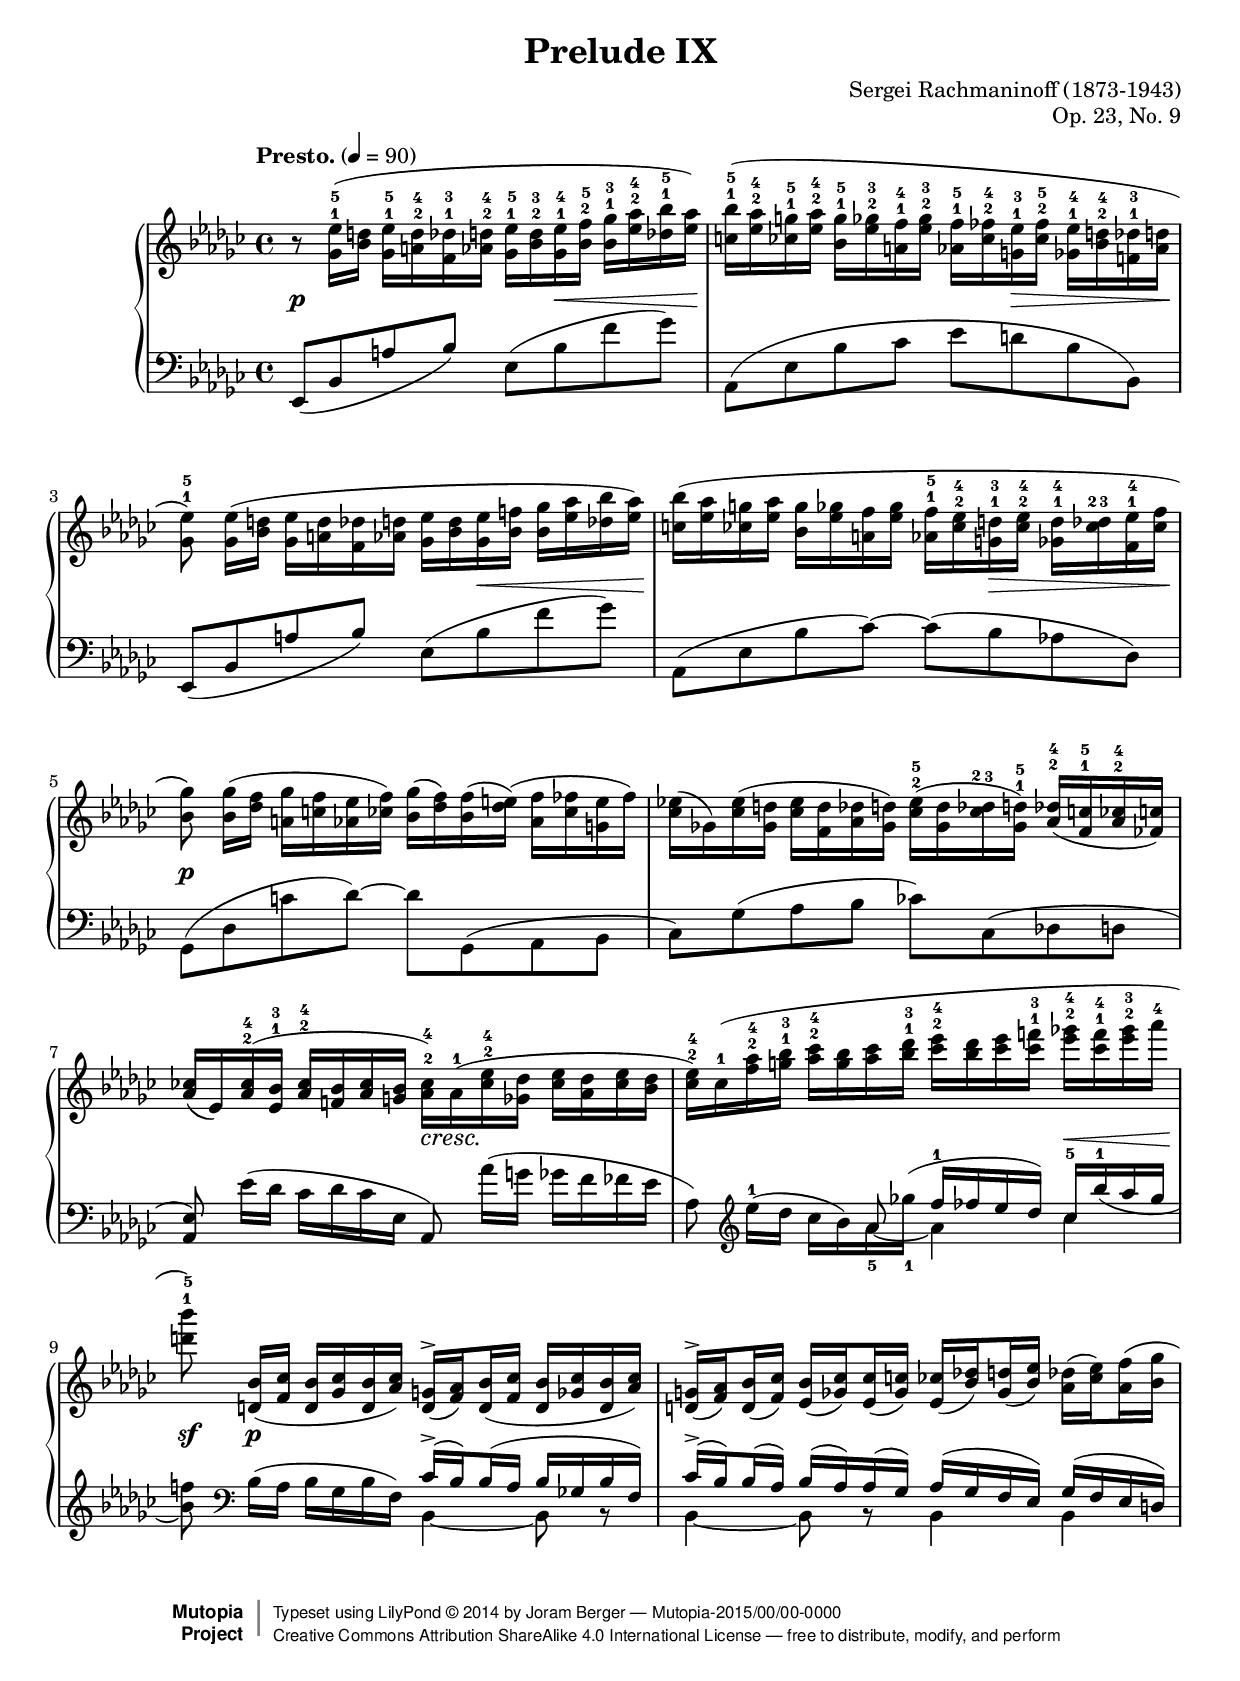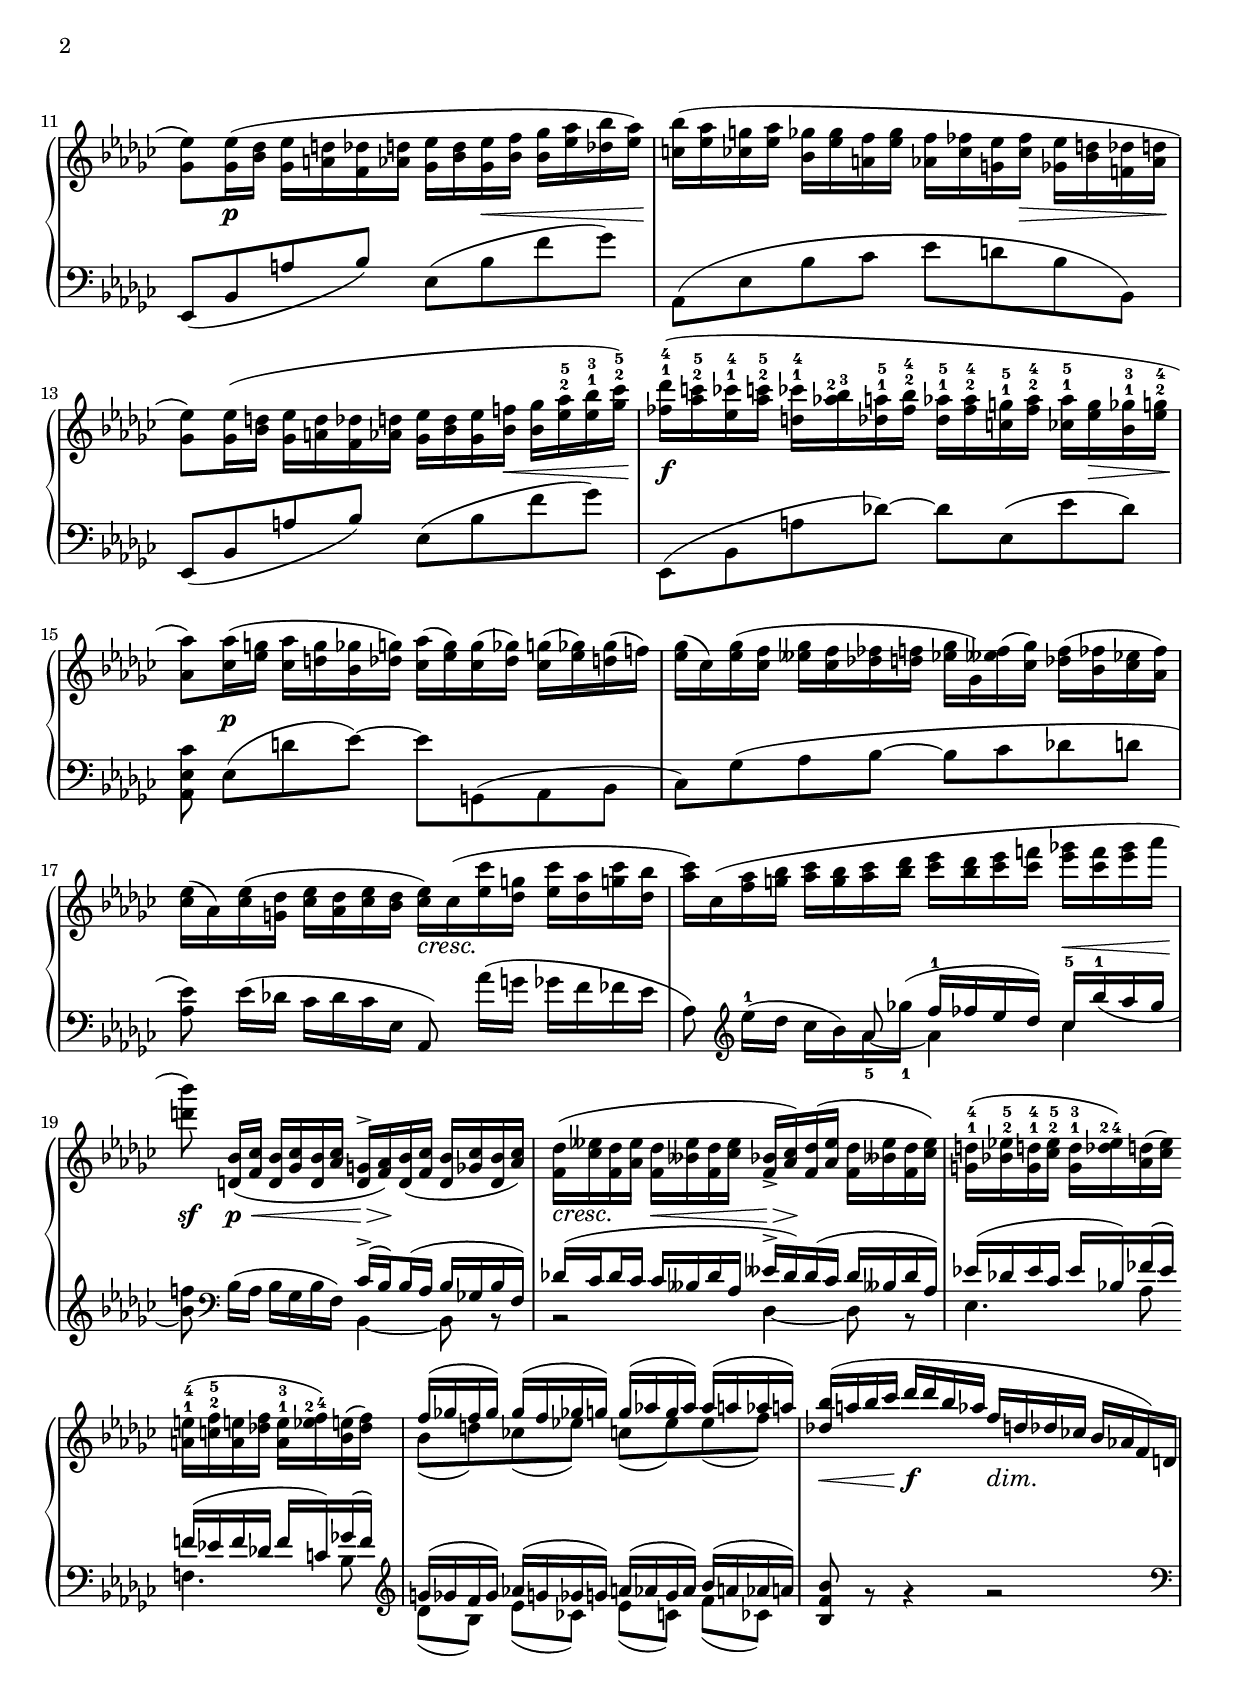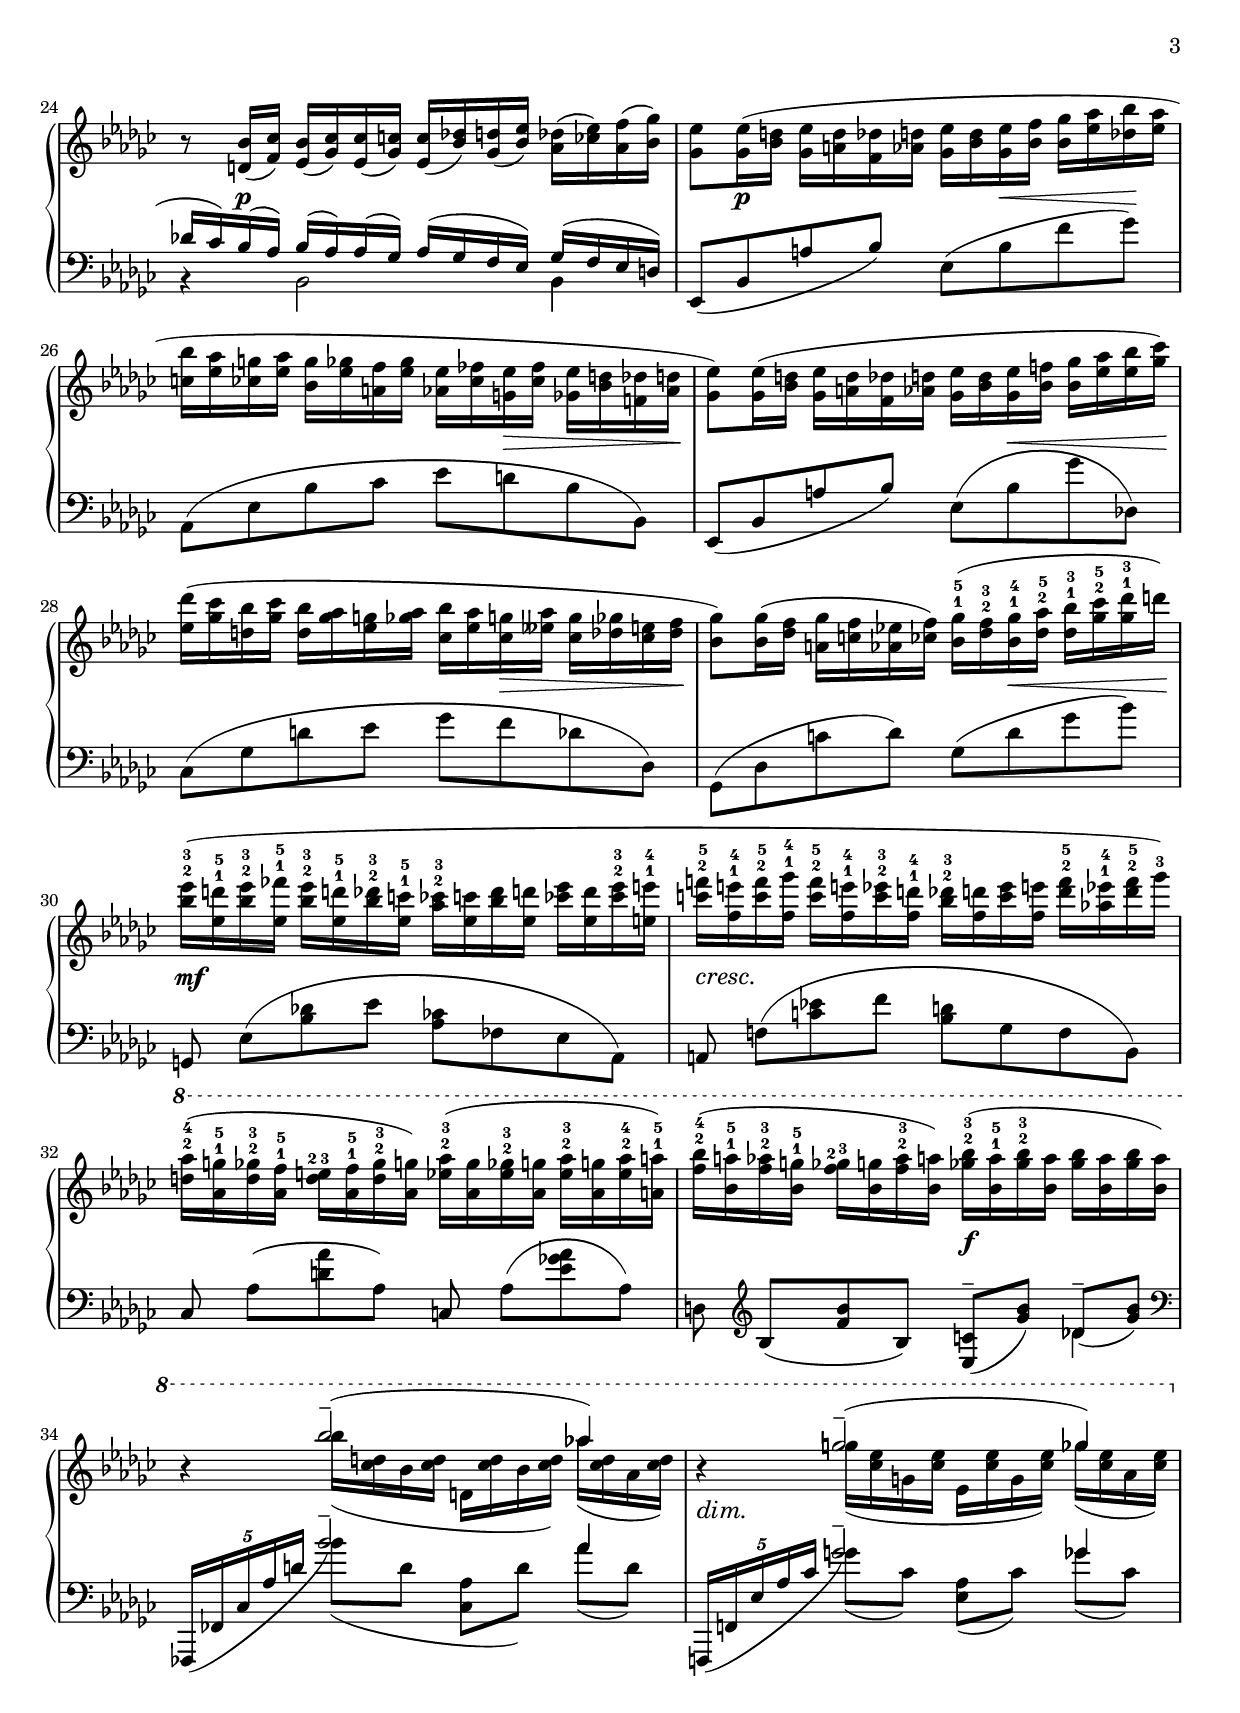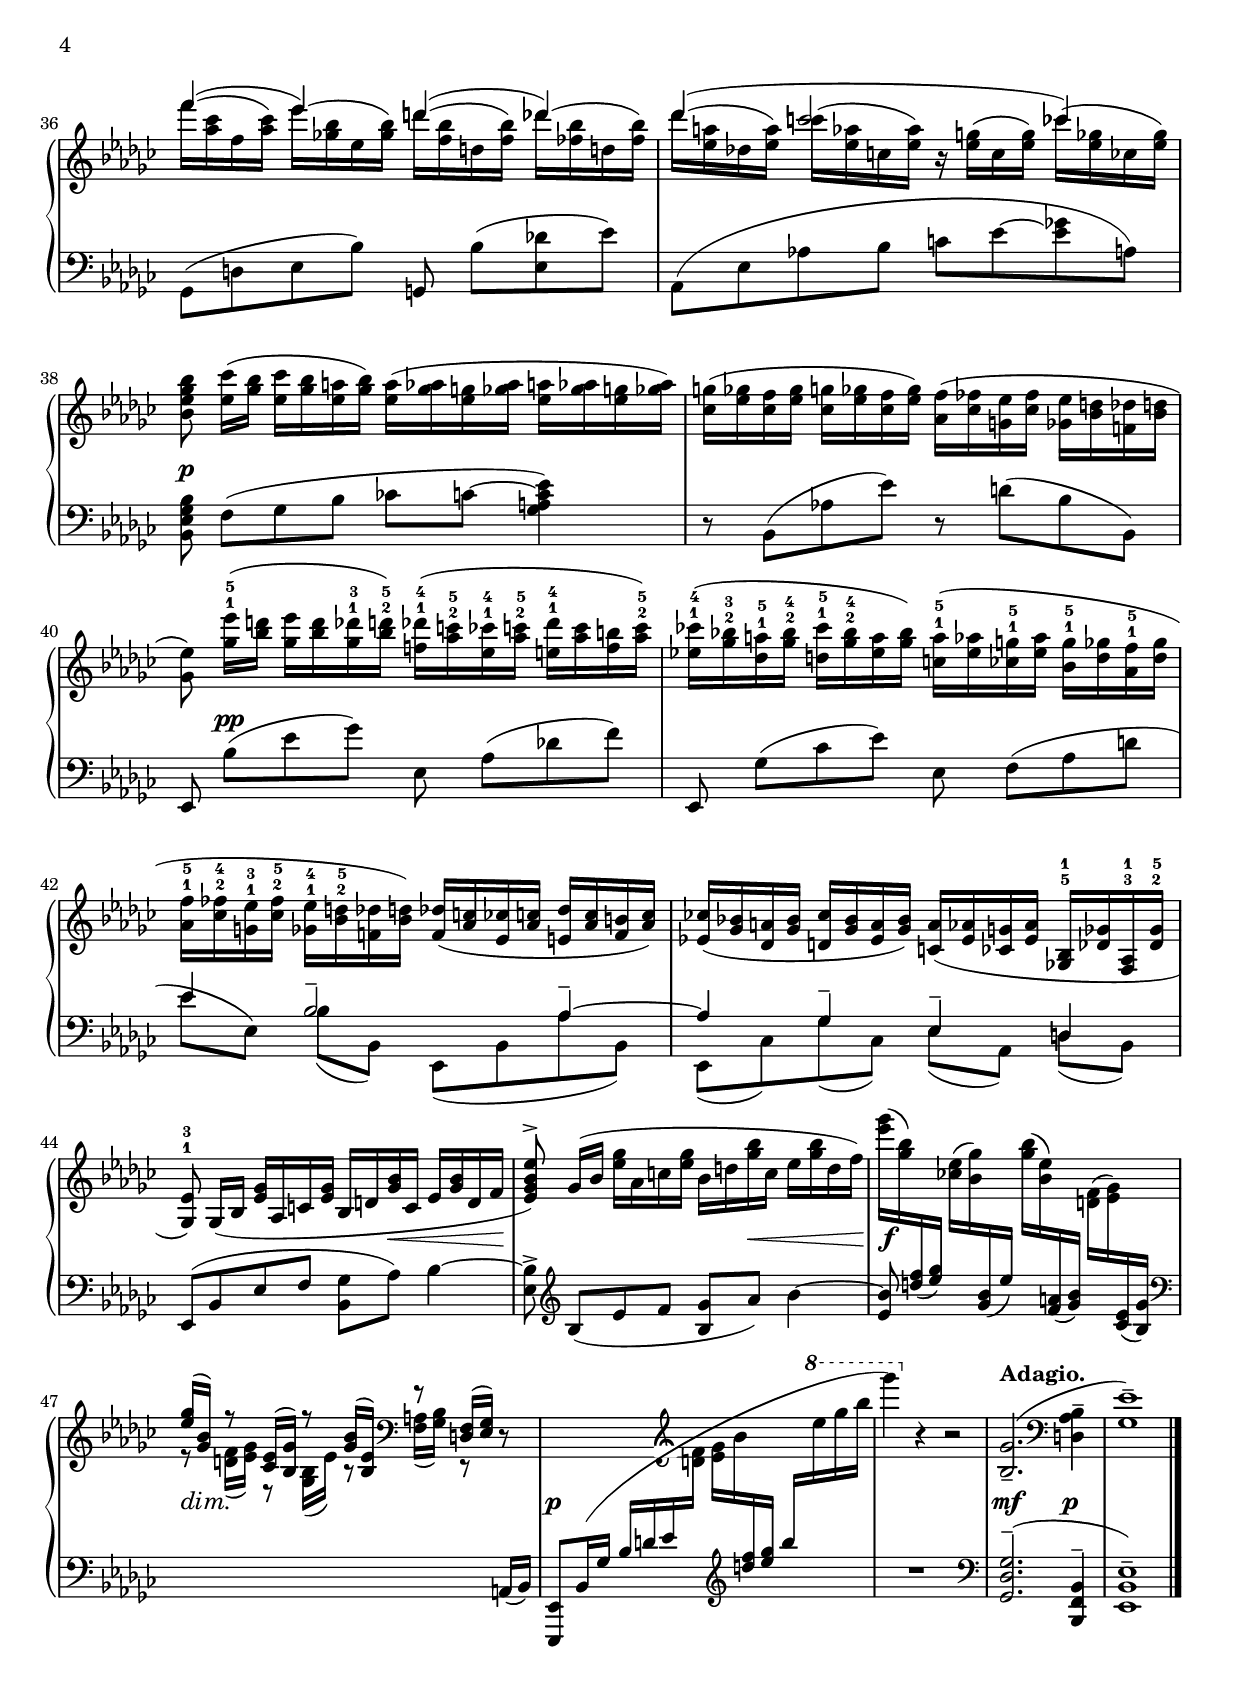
%%--------------------------------------------------------------------
% LilyPond typesetting of Rachmaninoff Prelude Op. 23 No. 5
%%--------------------------------------------------------------------

\version "2.19.16"
\language "deutsch"
\include "articulate.ly"

%\include "editorial-tools/edition-engraver/definitions.ily"

squeezeNotation = {
  \temporary \override Staff.AccidentalPlacement #'right-padding = #-0.05
  
  % TODO: also override LedgerLineSpanner.minimum-length-fraction
  
  % TODO: should use narrow accidentals when they're available,
  % http://code.google.com/p/lilypond/issues/detail?id=2203
  % TODO: only make the override if the stencil exists
  % (currently the function fails when the stencil is empty).
  \temporary \override Staff.Accidental #'stencil =
  #(lambda (grob)
     (ly:stencil-scale (ly:accidental-interface::print grob) 0.92 1))
  
  % TODO: design a narrow notehead glyph??
  % TODO: only make the override if the stencil exists
  % (currently the function fails when the stencil is empty).
  \temporary \override Staff.NoteHead #'stencil =
  #(lambda (grob)
     (ly:stencil-scale (ly:note-head::print grob) 0.96 1.02))
  
  % also, change tracking between letters (there is some snippet doing this)
  % TODO: only make the override if the stencil exists
  % (currently the function fails when the stencil is empty).
  \temporary \override Lyrics.LyricText #'stencil =
  #(lambda (grob)
     (ly:stencil-scale (lyric-text::print grob) 0.92 1))
}


% values between 17 and 19 look acceptable (some tweaks needed though)
#(set-global-staff-size 19.0) % 18

%----- Notes ---------------------------------------------------------
% - the choice between r and s in voices follows the Gutheil source,
%   however, LilyPond prefers to put them them in the order of the
%   voices, i.e. mostly below the staff.
% - stems and articulations are not always consistent in the source
% - the maintainer does not recommend the original tempo

%----- Known problems ------------------------------------------------
% - midi is not nice
% - quite some slurs would need further adjustments (\shape)
% - some hairpins could be better aligned (extra-offset)
% - there are many semiquaver rests at odd places
% - a larger staff size would be possible if clef changes required
%   less space (cf. m. 69 - 71). This would reduce the white space
%   between staves
% - there are 'Impossible or ambiguous (de)crescendo in MIDI.' errors
% - there may be typos

%--------Definitions and shorthands

%\include "openlilylib"
%\useLibrary Stylesheets
%\useNotationFont Greyerzer
%\displayNotationFonts

% shrink hairpin (like in second measure)
hairpin = {
  \once \override Hairpin.extra-offset = #'(0 . -0.8)
  \once \override Hairpin.height = 0.5
}

% same for the lower voice
hairpinII = {
  \once \override Hairpin.height = 0.5
}

shpeSL =  \shape #'((1 . -0.6) (1 . -0.8) (0 . 0) (0 . 0)) Slur

% switch from upper staff (main droite) to lower (main gauche) and vice versa
mg = { \change Staff = "mg" \voiceOne }
md = { \change Staff = "md" \voiceTwo }

% merge note heads of same pitches from different voices like in measure 41
merge = {
  \once \override Staff.NoteColumn.force-hshift = 0
}

% new dynamic mark: ff with white background for measure 24
whiteff = #(make-dynamic-script #{
  \markup \whiteout \pad-markup #0.4 \dynamic ff
#})

% new dynamic mark: pp leggiero for measure 84
ppLeg = #(make-dynamic-script #{
  \markup {
    \dynamic pp
    \with-dimensions #'(0 . 0) #'(0 . 0)
    \normal-text \italic leggiero
  }
#})

whit = 
\tweak #'extra-offset #'(0 . -4.4)
\tweak #'X-offset #-3.3
\tweak #'color #white
\tweak #'outside-staff-priority ##f
^\markup \rounded-box "  "

% move dynamics (either in x and y by a pair or in y by a number)
dyn =
#(define-music-function (parser location shift) (number-or-pair?)
   (_i "Shift dynamics.")
   (if (pair? shift)
       #{
         \once \override DynamicText.extra-offset = $shift
         \once \override DynamicTextSpanner.extra-offset = $shift
         \once \override Hairpin.extra-offset = $shift
       #}
       #{
         \once \override DynamicText.extra-offset = #(cons 0 shift)
         \once \override DynamicTextSpanner.extra-offset = #(cons 0 shift)
         \once \override Hairpin.extra-offset = #(cons 0 shift)
       #}))


% paper and header -------------------------------------

\paper {
  top-margin = 8\mm                              %-minimum top-margin: 8mm
  top-markup-spacing.basic-distance = #6         %-dist. from bottom of top margin to the first markup/title
  markup-system-spacing.basic-distance = #5      %-dist. from header/title to first system
  top-system-spacing.basic-distance = #12        %-dist. from top margin to system in pages with no titles
  last-bottom-spacing.basic-distance = #12       %-pads music from copyright block
  ragged-last = ##f
  ragged-bottom = ##f
  ragged-last-bottom = ##f
  page-count = #4
}

\header {
  % visible headers
  title = "Prelude IX"
  composer = "Sergei Rachmaninoff (1873-1943)"
  opus = "Op. 23, No. 9"

  % meta information and Mutopia headers
  date = "1901"
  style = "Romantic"
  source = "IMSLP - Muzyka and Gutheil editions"
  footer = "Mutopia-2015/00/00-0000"
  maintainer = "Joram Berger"
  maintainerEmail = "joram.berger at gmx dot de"
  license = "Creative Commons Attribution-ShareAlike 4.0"
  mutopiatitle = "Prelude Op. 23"
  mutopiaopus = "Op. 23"
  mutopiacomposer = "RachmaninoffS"
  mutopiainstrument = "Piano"
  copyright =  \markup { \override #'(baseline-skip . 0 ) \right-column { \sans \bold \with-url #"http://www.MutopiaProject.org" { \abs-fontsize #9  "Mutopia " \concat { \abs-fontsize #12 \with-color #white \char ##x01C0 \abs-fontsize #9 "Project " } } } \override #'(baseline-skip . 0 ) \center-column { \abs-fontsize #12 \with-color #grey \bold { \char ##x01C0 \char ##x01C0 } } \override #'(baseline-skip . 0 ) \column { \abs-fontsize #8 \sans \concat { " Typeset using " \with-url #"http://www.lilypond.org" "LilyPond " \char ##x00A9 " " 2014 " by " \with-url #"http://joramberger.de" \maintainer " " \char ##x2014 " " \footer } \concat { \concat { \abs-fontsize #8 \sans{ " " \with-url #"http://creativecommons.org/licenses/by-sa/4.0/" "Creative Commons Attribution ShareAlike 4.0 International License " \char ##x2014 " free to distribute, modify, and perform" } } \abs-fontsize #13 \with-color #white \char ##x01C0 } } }
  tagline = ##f
}

%----- musical content -----------------------------------------------------------

% right hand, upper voice
RHand = \relative c'' {
  % page 1
    \overrideTimeSignatureSettings
        #'(4 . 4)          % timeSignatureFraction
        #'(1 . 16)        % baseMomentFraction
        #'(2 2 4 4 4)         % beatStructure
        #'()                % beamExceptions
  \set fingeringOrientations = #'(up)
  \override Fingering.avoid-slur = #'inside
  %\omit Fingering
  %\fingeringOrientations #'(up) 
  r8 <ges-1 es'-5>16( <b d> <ges-1 es'-5> <a-2 d-4> <f-1 des'-3> <as-2 d-4> 
  <ges-1 es'-5> <b-2 d-3> <ges-1 es'-4> <b-2 f'-5> <b-1 ges'-3> <es-2 as-4> <des-1 b'-5> <es as>) |
  <c-1 b'-5>( <es-2 as-4> <ces-1 g'-5> <es-2 as-4> <b-1 g'-5> <es-2 ges-3> <a,-1 f'-4> <es'-2 ges-3>
  <as,-1 f'-5> <ces-2 fes-4> <g-1 es'-3> <ces-2 fes-5> <ges-1 es'-4> <b-2 d-4> <f-1 des'-3> <as d>
  \once \override Fingering.avoid-slur = #'outside
  <ges-1 es'-5>8)\noBeam <ges es'>16( <b d> <ges es'> <a d> <f des'> <as d> 
  <ges es'> <b d> <ges es'> <b f'> <b ges'> <es as> <des b'> <es as>) |
  <c b'>( <es as> <ces g'> <es as> <b g'> <es ges> <a, f'> <es' ges>
  <as,-1 f'-5> <ces-2 es-4> <g-1 d'-3> <ces-2 es-4> <ges-1 d'-4> <ces-2 des-3> <f,-1 es'-4> <ces' f> |
  \revert Fingering.avoid-slur
  <b ges'>8)\noBeam q16( <des f> <a ges'> <c f> <as es'> <ces f>)
  <b ges'>( <des f>) <b f'>( <des e>) (<as f'> <ces fes> <g e'> fes') |
  <ces es>( ges) <ces es>( <ges d'> <ces es> <f, d'> <as des> <ges d'>)
  <ces-2 es-5>( <ges d'> <ces-2 des-3> <ges-1 d'-5>) <as-2 des-4>( <f-1 c'-5> <as-2 ces-4> <fes c'>)
  <as ces>( es) <as-2 ces-4>( <es-1 b'-3> <as-2 ces-4> <f b> <as ces> <g b>
  <as-2 ces-4>) as-1( <ces-2 es-4> <ges des'> <ces es> <as des> <ces es> <b des> |
  <ces-2 es-4>) 
  \override Fingering.avoid-slur = #'inside
  ces-1( <f-2 as-4> <g-1 b-3> <as-2 ces-4> <g b> <as ces> <b-1 des-3>
  <ces-2 es-4> <b des> <ces es> <ces-1 f-3> <es-2 ges-4> <ces-1 f-4> <es-2 ges-3> as-4
  <d,-1 b'-5>8)\noBeam <d,, b'>16( <f ces'> <d b'> <ges ces> <d b'> <as' ces>)
  \once\set subdivideBeams = ##t
  \set baseMoment = #(ly:make-moment 1/8)
  \set beatStructure = #'(2 2 2 2)
  <d, g>^>( <f as>) <d b'>( <f ces'> <d b'> <ges ces> <d b'> <as' ces>) |
  \set subdivideBeams = ##t
  <d, g>^>( <f as>) <d b'>( <f ces'>) <es b'>( <ges ces>) <es ces'>( <ges c>)
  <es ces'>( <b' des>) <ges d'>( <b es>) <as des>( <ces es>) <as f'>( <b ges'> |
  \set subdivideBeams = ##f
  
  % page 2
  <ges es'>8) q16( <b des> <ges es'> <a d> <f des'> <as d> 
  <ges es'> <b d> <ges es'> <b f'> <b ges'> <es as> <des b'> <es as>) |
  <c b'>( <es as> <ces g'> <es as> <b ges'> <es ges> <a, f'> <es' ges>
  <as, f'> <ces fes> <g es'> <ces fes> <ges es'> <b d> <f des'> <as d> |
  <ges es'>8) q16( <b d> <ges es'> <a d> <f des'> <as d>
  <ges es'> <b d> <ges es'> <b f'> <b ges'> <es-2 as-5> <es-1 b'-3> <ges-2 ces-5>) |
  <fes-1 des'-4>( <as-2 c-5> <es-1 ces'-4> <as-2 c-5> <d,-1 ces'-4> <as'-2 b-3> <des,-1 a'-5> <fes-2 b-4>
  <des-1 as'-5> <fes-2 as-4> <c-1 g'-5> <fes-2 as-4> <ces-1 as'-5> <es g> <b-1 ges'-3> <es-2 g-4> |
  <as, as'>8) <ces as'>16( <es g> <ces as'> <d g> <b ges'> <des g>)
  <ces as'>( <es g>) <ces g'>( <des ges>) <ces g'>( <es ges>) <d ges>( f) |
  <es ges>( ces) <es ges>( <ces f> <eses ges> <ces f> <des fes> <d f>
  <es ges> ges,) <eses' f>( <ces ges'>) <des f>( <b fes'> <ces es> <as fes'>)
  <ces es>( as) <ces es>( <g des'> <ces es> <as des> <ces es> <b des>
  <ces es>) ces( <es ces'> <des g> <es ces'> <des as'> <g ces> <des b'> |
  <as' ces>) ces,( <f as> <g b> <as ces> <g b> <as ces> <b des>
  <ces es> <b des> <ces es> <ces f> <es ges> <ces f> <es ges> as |
  <d, b'>8)\noBeam <d,, b'>16( <f ces'> <d b'> <ges ces> <d b'> <as' ces>
  <d, g>^> <f as>) <d b'>( <f ces'> <d b'> <ges ces> <d b'> <as' ces>) |
  <f des'>( <ces' eses> <f, des'> <as eses'> <f des'> <heses eses> <f des'> <ces' eses>
  <f, b>-> <as ces>) <f des'>( <as eses'> <f des'> <heses eses> <f des'> <ces' eses>) |
  <g-1 d'-4>( <b-2 es-5> <g-1 d'-4> <ces-2 es-5> <g-1 d'-3> <des'-2 es-4>) <as d>( <ces es>)
  
  \squeezeNotation
  
  <a-1 e'-4>( <c-2 f-5> <a e'> <des f> <a-1 e'-3> <es'-2 f-4>) <b e>( <des f>) |
  <<
    {
      \voiceOne
      f16( ges f ges) ges( f ges g) g( as g as) as( a as a)
    }
    \new Voice {
      \voiceTwo
      b,='8( d) ces( es) c( es) es( f)
    }
  >>
  \oneVoice
  \undo \squeezeNotation
  s1
  % page 3
  r8 <d, b'>16( <f ces'>) <es b'>( <ges ces>) <es ces'>( <ges c>)
  <es c'>( <b' des>) <ges d'>( <b es>) <as des>( <ces es>) <as f'>( <b ges'>)
  <ges es'>8 q16( <b d> <ges es'> <a d> <f des'> <as d>
  <ges es'> <b d> <ges es'> <b f'> <b ges'> <es as> <des b'> <es as> |
  <c b'> <es as> <ces g'> <es as> <b g'> <es ges> <a, f'> <es' ges> 
  <as, es'> <ces fes> <g es'> <ces fes> <ges es'> <b d> <f des'> <as d> |
  <ges es'>8) q16( <b d> <ges es'> <a d> <f des'> <as d>
  <ges es'> <b d> <ges es'> <b f'> <b ges'> <es as> <es b'> <ges ces>) |
  <es des'>( <ges ces> <d b'> <ges ces> <d b'> <ges as> <es g> <ges as>
  <ces, b'> <es as> <ces g'> <eses as> <ces g'> <des ges> <ces e> <des f> |
  <b ges'>8) q16( <des f> <a ges'> <c f> <as es'> <ces f>)
  <b-1 ges'-5>( <des-2 f-3> <b-1 ges'-4> <des-2 as'-5> <des-1 b'-3> <ges-2 ces-5> <ges-1 des'-3> d') |
  <b-2 es-3>( <es,-1 d'-5> <b'-2 es-3> <es,-1 fes'-5> <b'-2 es-3> <es,-1 d'-5> <b'-2 des-3> <es,-1 c'-5>
  <as-2 ces-3> <es c'> <b' des> <es, d'> <ces' es> <es, d'> <ces'-2 es-3> <e,-1 e'-4> |
  <c'-2 f-5> <f,-1 e'-4> <c'-2 f-5> <f,-1 ges'-4> <c'-2 f-5> <f,-1 e'-4> <c'-2 es-3> <f,-1 d'-4>
  <b-2 des-3> <f d'> <c' es> <f, e'> <d'-2 f-5> <as-1 es'-4> <d-2 f-5> ges-3) |
  \ottava 1
  <d-2 as'-4>( <as-1 g'-5> <d-2 ges-3> <as-1 f'-5> <d-2 e-3> <as-1 f'-5> <d-2 ges-3> <as g'>)
  <es'-2 as-3>( <as, g'> <es'-2 ges-3> <as, g'> <es'-2 as-3> <as, g'> <es'-2 as-4> <a,-1 a'-5>) |
  <f'-2 b-4>( <b,-1 a'-5> <f'-2 as-3> <b,-1 g'-5> <f'-2 ges-3> <b, g'> <f'-2 as-3> <b, a'>)
  <ges'-2 b-3>( <b,-1 a'-5> <ges'-2 b-3> <b, a'> <ges' b> <b, a'> <ges' b> <b, a'>) |
  r4 << { b'2--( as4) } \\ { b16( <ces, d> b <ces d> d, <ces' d> b <ces d>) as'( <ces, d> as <ces d>) } >> |
  r4 << { g'2--( ges4) } \\ { g16( <ces, es> g <ces es> es, <ces' es> g <ces es>) ges'( <ces, es> as <ces es>) } >> |
  \ottava 0
  \pageBreak
  <<
    {
      \voiceOne
      f4( es) d( des) |
      des4( c2 ces4) |
    }
    \new Voice {
      \oneVoice % TODO: this follows the original (or \voiceTwo here?)
      \shpeSL
      f16( <as, ces> f <as ces>) \shpeSL es'( <ges, b> es <ges b>)
      \shpeSL
      d'( <f, b> d <f b>) \shpeSL des'( <fes, b> d <fes b>) |
      \shpeSL
      des'( <es, a> des <es a>) c'( <es, as> c <es as>)
      r <es g>( c <es g>) ces'( <es, ges> ces <es ges>) |
      
    }
  >>
  \oneVoice
  <b=' es ges b>8\noBeam <es ces'>16( <ges b> <es ces'> <ges b> <es a> <ges b>)
  <es a>16( <ges as> <es g> <ges as> <es a> <ges as> <es g> <ges as>) |
  <ces, g'>16( <es ges> <ces f> <es ges> <ces g'> <es ges> <ces f> <es ges>)
  <as, f'>16( <ces fes> <g es'> <ces fes> <ges es'> <b d> <f des'> <b d> |
  <ges es'>8)\noBeam <ges'-1 es'-5>16( <b d> <ges es'> <b d> <ges-1 des'-3> <b-2 d-5>)
  <f-1 des'-4>16( <as-2 c-5> <es-1 ces'-4> <as-2 c-5> <e-1 des'-4> <as c> <f h> <as-2 c-5>) |
  <es-1 ces'-4>16( <ges-2 b-3> <des-1 a'-5> <ges-2 b-4> <d-1 ces'-5> <ges-2 b-4> <es a> <ges b>)
  <c,-1 a'-5>16( <es as> <ces-1 g'-5> <es as> <b-1 g'-5> <d ges> <as-1 f'-5> <d ges> |
  <as-1 f'-5>16 <ces-2 fes-4> <g-1 es'-3> <ces-2 fes-5> <ges-1 es'-4> <b-2 d-5> <f des'> <b d>)
  <f des'>16( <as c> <es ces'> <as c> <e des'> <as c> <f h> <as c>) |
  <es ces'>16( <ges b> <des a'> <ges b> <d ces'> <ges b> <es a> <ges b>)
  <c, a'>16( <es as> <ces g'> <es as> <b-1 ges-5> <des ges> <as-1 f-3> <des-2 ges-5> |
  <ges,-1 es'-3>8)\noBeam ges16( b <es ges> as, c <es ges> 
  b16 d <ges b> c, es <ges b> d f |
  <es ges b es>8^>)\noBeam ges16( b <es ges> as, c <es ges>
  b d <ges b> c, es <ges b> d f)
  \once \override Beam.positions = #'(-4 . -5)
  \override Beam.damping = 3
  <es'=''' ges>16( <ges, b>)
  \change Staff = "mg" <d f>( <es ges>)
  \change Staff = "md" <ces es>( <b ges'>)
  \change Staff = "mg" <ges b>( es')
  \change Staff = "md" <ges b>( <b, es>)
  \change Staff = "mg" <f a>( <ges b>)
  \change Staff = "md" <d f>( <es ges>)
  \change Staff = "mg" <ces es>( <b ges'>)
  \change Staff = "md"
  \voiceOne
  \break
  <es'='' ges>16( <ges, b>) r8 <ces, es>16( <b ges'>) r8 <ges' b>16( <b, es>)
  \clef bass r8 <d, f>16( <es ges>) \oneVoice r8 |
  \change Staff = "mg"
  \override Staff.Clef.layer = 2
  <es,, es'>8 
  \shape #'((0 . -2) (2 . 1.5) (-3 . 0) (0 . -0.5)) Slur
  b''16( ges' b d es 
  \once \override Staff.Clef.whiteout = ##t
  \override Score.OttavaBracket.padding = 1
  \change Staff = "md" \clef treble <d f>\whit <es ges> b'
  \change Staff = "mg" \clef treble <d f> <es ges> b'
  \change Staff = "md" \ottava 1 es ges b |
  ges'4)
  
  \ottava 0
  r4 r2 |
  <b,,,,= ges'>2.--( \clef bass <d, as' b>4-- | <ges es'>1--)
  \bar "|."
}


% left hand, upper voice
LHand = \relative c, {
  % page 1
  es8( b' a' b) es,( b' f' ges) | as,,( es' b' ces es d b b,) |
  es,8( b' a' b) es,( b' f' ges) | as,,( es' b' ces) ~ ces( b as des,) |
  ges,( des' c' des) ~ des ges,,( as b | ces)  ges'( as b ces) ces,( des d |
  <as es'>)\noBeam es''16( des ces des ces es, as,8)\noBeam as''16( g ges f fes es |
  as,8)\noBeam \clef treble es''16-1( des ces b) 
  <<
    { \voiceTwo as-5 ges'-1^( \voiceOne f-1 fes es des) ces-5 b'-1_( as ges | }
    \new Voice { \voiceOne as,8 _~ \voiceTwo as4 ces } >>
  \oneVoice
  <b f'>8)\noBeam \clef bass b,16( as b ges b f) 
  <<
    { \voiceOne 
      \once\set subdivideBeams = ##t
      \set baseMoment = #(ly:make-moment 1/8)
      \set beatStructure = #'(2 2 2 2)
      ces'->( b) b( as b ges b f) |
      \once\set subdivideBeams = ##t
      ces'->( b) b( as) b( as) as( ges) as( ges f es) ges( f es d) | }
    \new Voice \with { \override Rest.staff-position = #-2 }
    { \voiceTwo b4 ~ b8 r | b4 ~ b8 r b4 b }
  >>
  \oneVoice
  es,8( b' a' b) es,( b ' f' ges) | as,,( es' b' ces es d b b,) |
  es,8( b' a' b) es,( b ' f' ges) | es,,( b' a' des) ~ des es,( es' des) |
  <as, es' ces'>\noBeam es'( d' es) ~ es g,,( as b | ces) ges'( as b ~ b ces des d |
  <as es'>)\noBeam es'16( des ces des ces es, as,8)\noBeam as''16( g ges f fes es |
  as,8)\noBeam \clef treble es''16-1( des ces b) 
  <<
    { \voiceTwo as-5 ges'-1^( \voiceOne f-1 fes es des) ces-5 b'-1_( as ges | }
    \new Voice { \voiceOne as,8 _~ \voiceTwo as4 ces } >>
  \oneVoice
  <b f'>8)\noBeam \clef bass b,16( as b ges b f) 
  <<
    { \voiceOne 
      \once\set subdivideBeams = ##t
      \set baseMoment = #(ly:make-moment 1/8)
      \set beatStructure = #'(2 2 2 2)
      ces'->( b) b( as b ges b f) |
      \once\set subdivideBeams = ##t
      \override Script.avoid-slur = #'inside
      des'( ces des ces ces heses des as eses'-> des) des( ces des heses des as) |
      es'( des es ces es b) fes'( es) \bar "" \break 
      \squeezeNotation
      f( es f des f c) ges'( f) \noBreak
      \clef treble
      g( ges f ges) as( g ges g) a( as g as) b( a as a) | \noBreak
      \change Staff = "md"
      <des b'>16( a' b ces des des b as f d des ces b as f d
      \undo \squeezeNotation
      \pageBreak
      \change Staff = "mg"
      \clef bass
      des ces) b( as) b( as) as( ges) as( ges f es) ges( f es d)
    }
    \new Voice \with { \override Rest.staff-position = #-2 }
    { \voiceTwo b=,4 ~ b8 r | r2 des4 ~ des8 r | es4. as8 f4. b8 |
      des8[( b]) es[( ces]) es[( c]) f[( ces])
      \oneVoice <b f' b>8 r r4 r2 |
      \voiceTwo r4 b,2 b4 |
    }
  >>
  \oneVoice
  es,=,8( b' a' b) es,( b' f' ges) |
  as,,( es' b' ces es d b b,) | es,( b' a' b) es,( b' ges' des,) |
  ces( ges' d' es ges f des des,) | ges,( des' c' des) ges,( des' ges b) |
  g,,\noBeam es'( <b' des> es <as, ces> fes es as,) |
  a\noBeam f'( <c' es> f <b, d> ges f b,) |
  ces\noBeam as'( <d as'> as) c,\noBeam as'( <es' ges as> as,) |
  d, \clef treble b'[( <f' b> b,]) <es, c'>^-[( <ges' b>]) 
  << 
    { 
      \voiceOne
      des--_( <ges b>) |
      \clef bass
      \oneVoice \tuplet 5/4 { fes,,,=,,16( fes' ces' as' d } \voiceOne b'2--) as4 |
      \oneVoice \tuplet 5/4 { f,,,=,,16( f' es' as ces } \voiceOne g'2--) ges4 |
    }
    \new Voice {
      \voiceTwo
      des4 |
      s4 b'8( d, <ces, as'>[ d']) as'( d,) |
      s4 g8( ces,) <es, as>[( ces']) ges'( ces,) |
  } >>
  \oneVoice
  ges,8( d' es b') g, b'[( <des es,> es]) |
  as,,8( es' as b c es ~ <es ges> a,) |
  <b, es ges b>8 f'[( ges b] ces c ~ <ges a c es>4) |
  r8 b,( as' es') r d( b b,) |
  es,8 b''[( es ges]) es, as[( des f]) |
  es,,8 ges'[( ces es]) es,
  << 
    {
      \voiceOne
      s4. |
      es'4 b2-- as4-- ~ |
      as4 ges-- es-- d
    }
    \new Voice {
      \oneVoice
      f=8( as d |
      \voiceTwo
      es[ es,]) b'( b,) es,( b' as' b,) |
      es,( ces') ges'( ces,) es[( as,]) d[( b]) |
    }
  >>
  \oneVoice
  es,=,8( b' es f <b, ges'> as') b4 ~ |
  <es, b'>8-> \clef treble b'[( es f] <b, ges'> as') b4 ~ |
  <es, b'>8 s2.. |
  \clef bass
  \md r8 <d f>16( <es ges>) r8 <ges, b>16( es') r8 <f, a>16( <ges b>) r8
  \change Staff = "mg" \oneVoice a,=,16( b) |
  s1 |
  R1 |
  \clef bass
  <ges des' ges>2.^-^( <b, f' b>4^- |
  <es b' es>1^-)
  
  
}



%------------ Dynamics

dynamics = {
  \tempo "Presto." 4 = 90
  s2\p s8 s4.\< | s2\! s8 s4.\> |
  s2\! s8 s4.\< | s2\! s8 s4.\> | 
  s1\p | s |
  s2 s\cresc | s s4 s\< |
  s8\sf s2..\p | s1 | \pageBreak
  % page 2
  s8 s4.\p s8 s\< s s | s2\! s8. s4\> s16\! |
  s2 s8. s4\< s16 | s2.\f s16 s8.\> |\break
  s8\! s2..\p | s1 |\break
  s2 s\cresc | s2. s4\< |
  s8\sf s\p\< s s s16\> s\! s4. | s8\cresc s s\< s s16\> s\! s4. |
  s1 | s | s4\< s\f s2\dim |\break
  s8\! s2..\p | s8 s4.\p s8 s\< s16 s s\! s | s2 s8 s4\> s16 s\! |
  s2 s8 s4\< s16 s\! | s2 s8 s4\> s16 s\! | s2 s8 s4\< s16 s\! |
  s1\mf |
  s1\cresc |
  s1 | s2 s2\f |
  s1 |
  s1\dim |
  s1 | s1 |
  s1\p |
  s1 | 
  s8 s2..\pp |
  s1*3 |
  s2 s8 s4\< s16 s\! |
  s2 s8 s4\< s16 s\! |
  s1\f |
  s1\dim |
  s1\p |
  s1 |
  \tempo "Adagio."
  s2.\mf s4\p |
  s1  \bar "|."
}


%\editionMod fullscore 2 1/4 edition.Staff.B \once \override NoteHead #'color = #red
%\addEdition fullscore
%-------Typeset music
\score {
  \new PianoStaff <<
    \new Staff = "md"
    %\with { \consists \editionEngraver edition }
    <<
      \clef treble \key es \minor
      \new Voice \RHand
    >>
    \new Dynamics <<
      \dynamics
      %\breaks
    >>
    \new Staff = "mg"
    %\with { \consists \editionEngraver edition }
    <<
      \clef bass \key es \minor
      \new Voice \LHand
    >>
  >>
  \layout {
    \accidentalStyle piano
    \context {
      \Score
      %\omit TupletNumber
      \omit TupletBracket
      \override DynamicTextSpanner.style = #'none
      \override TupletNumber.font-series = #'bold
      \mergeDifferentlyHeadedOff
      \override StaffGrouper.staff-staff-spacing.basic-distance = 11
      \override DynamicLineSpanner.staff-padding = #3.5
      %\consists \editionEngraver my.test % set this to your "global" tag-path
    }
    %\context {
    %  \Voice
      %\consists \editionEngraver ##f % a tag-path of value #f inherits from the parent context
   %}
  }
}
  
% generate midi
\score{
  \unfoldRepeats \articulate 
  \new PianoStaff 
  \with { midiInstrument = "acoustic grand" }
  %\consists \editionEngraver edition }
  <<
    \new Staff = "md" \new Voice << \dynamics \RHand >>
    \new Staff = "mg" \new Voice << \dynamics \LHand >>
  >>
  \midi {
    \tempo 4 = 152
    \context {
      \Score
      midiMinimumVolume = #0.3
      midiMaximumVolume = #1
    }
  }
}